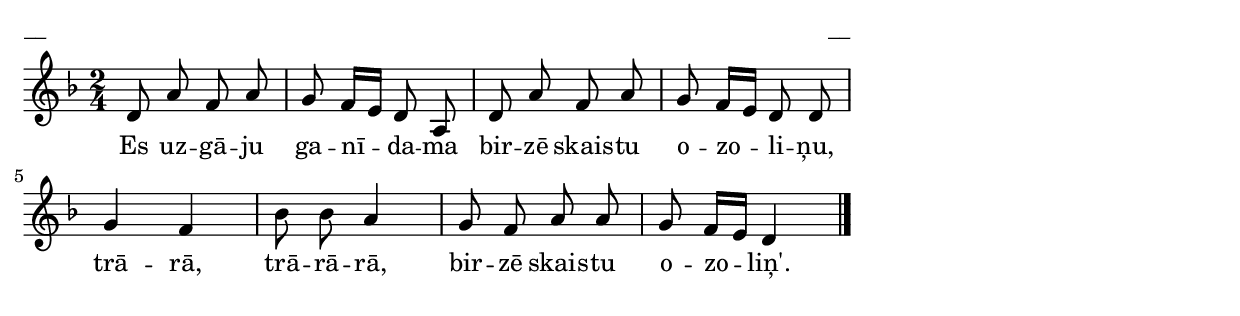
\version "2.13.16"
%\header {
%    title = " Es uzgāju ganīdama ",Laivas lapas
%}
\paper {
line-width = 14\cm
left-margin = 0.4\cm
between-system-padding = 0.1\cm
between-system-space = 0.1\cm
}
\layout {
indent = #0
ragged-last = ##f
}

voiceA = \relative c' {
\clef "treble"
\key d \minor
\time 2/4
d8 a' f a |
g8 f16[ e] d8 a |
d8 a' f a |
g8 f16[ e] d8 d |
g4 f |
bes8 bes a4 |
g8 f a a |
g8 f16[ e] d4 |
\bar "|."
}

lyricA = \lyricmode {
 Es uz -- gā -- ju ga -- nī -- da -- ma bir -- zē skais -- tu o -- zo -- li -- ņu, trā -- rā, trā -- rā -- rā,
 bir -- zē skais -- tu o -- zo -- liņ'.
} 

fullScore = <<
\new Staff {
<<
\new Voice = "voiceA" { \oneVoice \autoBeamOff \voiceA }
\lyricsto "voiceA" \new Lyrics \lyricA
>>
}
>>

\score {
\fullScore
\header { piece = "__" opus = "__" }
}
\markup { \with-color #(x11-color 'white) \sans \smaller "__" }
\score {
\unfoldRepeats
\fullScore
\midi {
\context { \Staff \remove "Staff_performer" }
\context { \Voice \consists "Staff_performer" }
}
}


